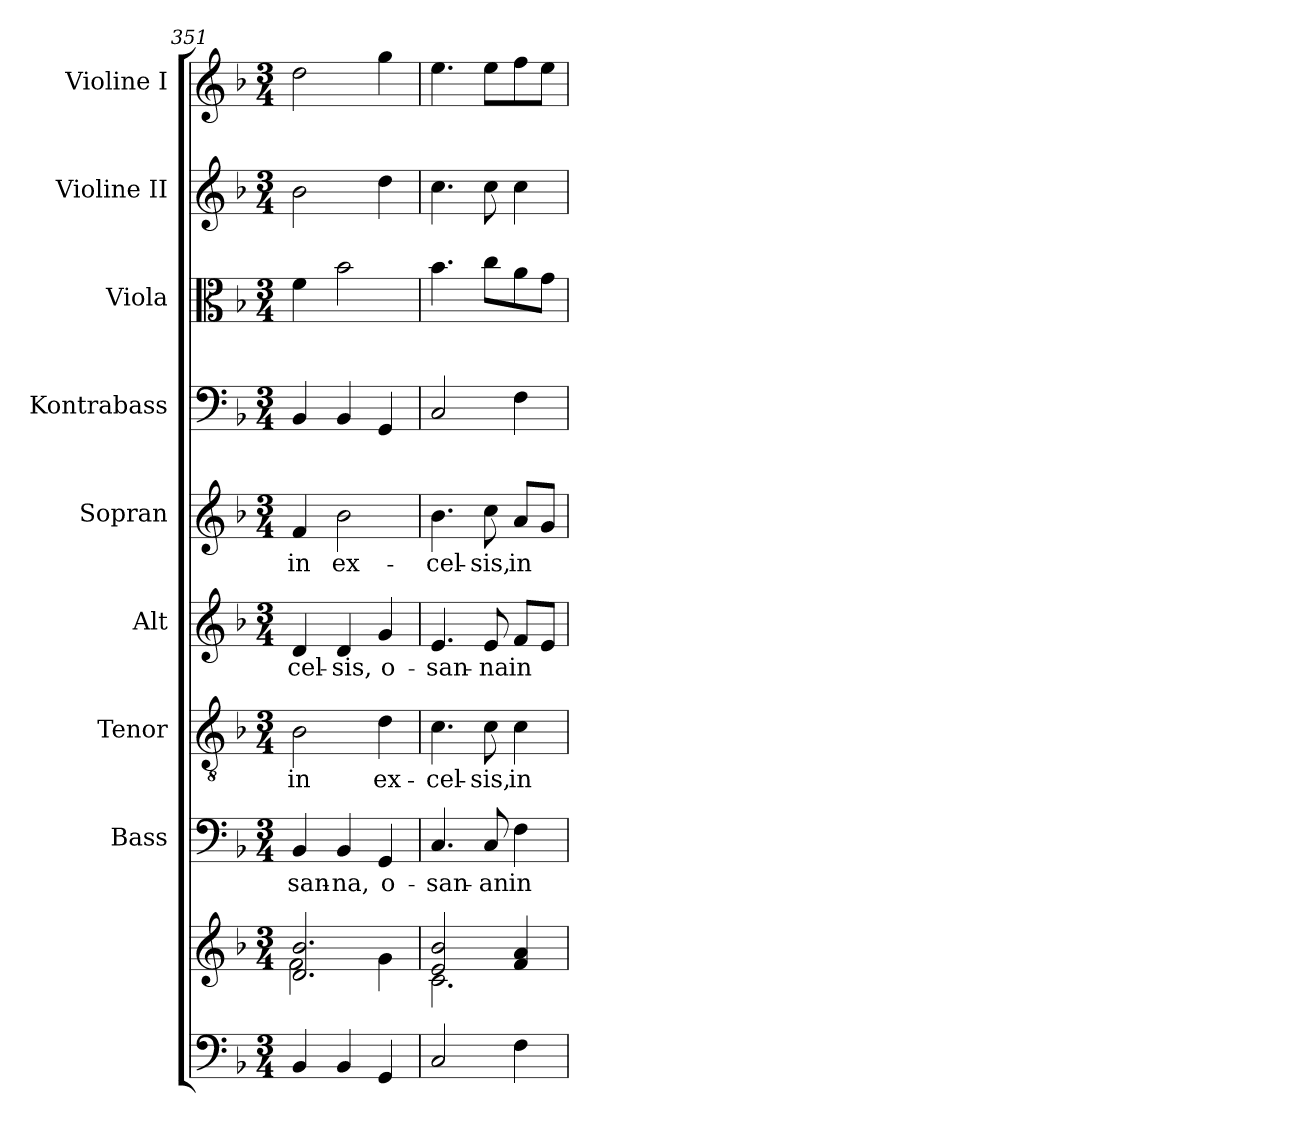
**kern	**kern	**kern	**text	**kern	**text	**kern	**text	**kern	**text	**kern	**kern	**kern	**kern
*part9	*part9	*part8	*part8	*part7	*part7	*part6	*part6	*part5	*part5	*part4	*part3	*part2	*part1
*staff10	*staff9	*staff8	*staff8	*staff7	*staff7	*staff6	*staff6	*staff5	*staff5	*staff4	*staff3	*staff2	*staff1
*	*	*I"Bass	*	*I"Tenor	*	*I"Alt	*	*I"Sopran	*	*I"Kontrabass	*I"Viola	*I"Violine II	*I"Violine I
*	*	*I'B.	*	*I'T.	*	*I'A.	*	*I'S.	*	*I'Kb.	*I'Vla.	*I'Vl. II	*I'Vl. I
*clefF4	*clefG2	*clefF4	*	*clefGv2	*	*clefG2	*	*clefG2	*	*clefF4	*clefC3	*clefG2	*clefG2
*	*	*	*	*	*	*	*	*	*	*ITrd7c12	*	*	*
*k[b-]	*k[b-]	*k[b-]	*	*k[b-]	*	*k[b-]	*	*k[b-]	*	*k[b-]	*k[b-]	*k[b-]	*k[b-]
*F:	*F:	*F:	*	*F:	*	*F:	*	*F:	*	*F:	*F:	*F:	*F:
*M3/4	*M3/4	*M3/4	*	*M3/4	*	*M3/4	*	*M3/4	*	*M3/4	*M3/4	*M3/4	*M3/4
=351	=351	=351	=351	=351	=351	=351	=351	=351	=351	=351	=351	=351	=351
*	*^	*	*	*	*	*	*	*	*	*	*	*	*
!	!	!	!	!LO:LY:b	!	!LO:LY:b	!	!LO:LY:b	!	!LO:LY:b	!	!	!	!
4BB-/	2.d/ 2.b-/	2f\	4BB-/	-san-	2B-\	in	4d/	-cel-	4f/	in	4BBB-/	4f\	2b-\	2dd\
!	!	!	!	!LO:LY:b	!	!	!	!LO:LY:b	!	!LO:LY:b	!	!	!	!
4BB-/	.	.	4BB-/	-na,	.	.	4d/	-sis,	2b-\	ex-	4BBB-/	2b-\	.	.
!	!	!	!	!LO:LY:b	!	!LO:LY:b	!	!LO:LY:b	!	!	!	!	!	!
4GG/	.	4g\	4GG/	o-	4d\	ex-	4g/	o-	.	.	4GGG/	.	4dd\	4gg\
=352	=352	=352	=352	=352	=352	=352	=352	=352	=352	=352	=352	=352	=352	=352
!	!	!	!	!LO:LY:b	!	!LO:LY:b	!	!LO:LY:b	!	!LO:LY:b	!	!	!	!
2C/	2e/ 2b-/	2.c\	4.C/	-san-	4.c\	-cel-	4.e/	-san-	4.b-\	-cel-	2CC/	4.b-\	4.cc\	4.ee\
!	!	!	!	!LO:LY:b	!	!LO:LY:b	!	!LO:LY:b	!	!LO:LY:b	!	!	!	!
.	.	.	8C/	-an	8c\	-sis,	8e/	-na	8cc\	-sis,	.	8cc\L	8cc\	8ee\L
!	!	!	!	!LO:LY:b	!	!LO:LY:b	!	!LO:LY:b	!	!LO:LY:b	!	!	!	!
4F\	4f/ 4a/	.	4F\	in	4c\	in	8f/L	in	8a/L	in	4FF\	8a\	4cc\	8ff\
.	.	.	.	.	.	.	8e/J	.	8g/J	.	.	8g\J	.	8ee\J
*	*v	*v	*	*	*	*	*	*	*	*	*	*	*	*
=	=	=	=	=	=	=	=	=	=	=	=	=	=
*-	*-	*-	*-	*-	*-	*-	*-	*-	*-	*-	*-	*-	*-
